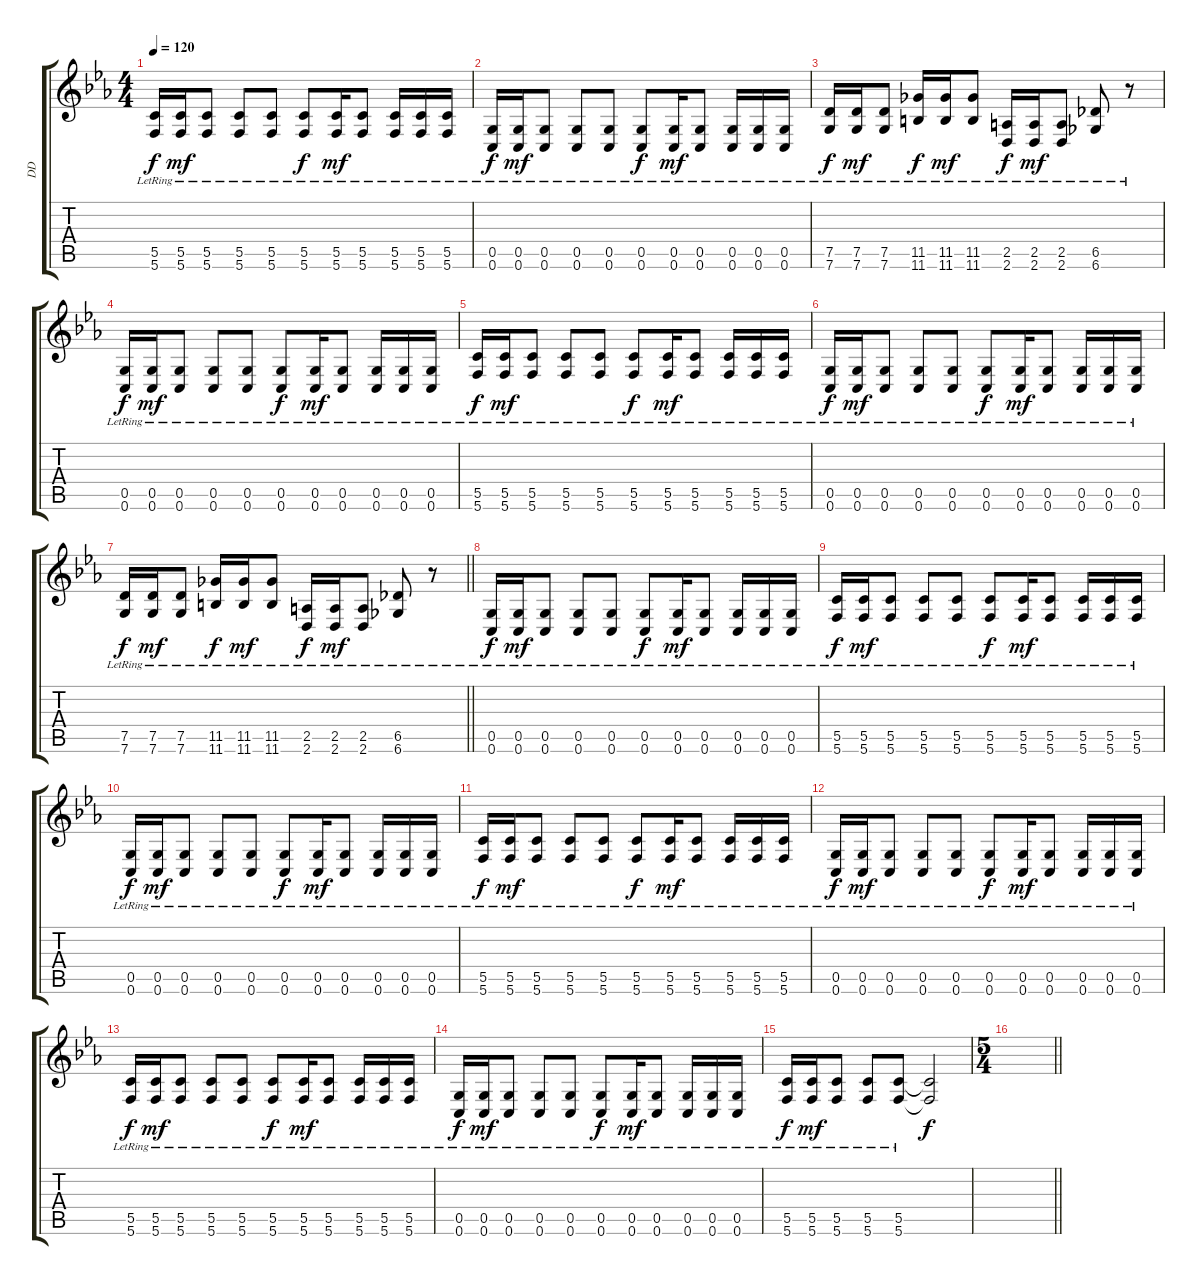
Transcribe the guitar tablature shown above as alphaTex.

\track ("DD" "DD") {instrument electricguitarjazz}
\staff {score tabs}
\tuning (D4 A3 F3 C3 G2 C2) {hide}
\ts (4 4)
\tempo 120
\clef g2
\ks cminor
(5.5{lr} 5.6{lr}).16{dy f} (5.5{lr} 5.6{lr}).16{dy mf} (5.5{lr} 5.6{lr}).8 (5.5{lr} 5.6{lr}).8 (5.5{lr} 5.6{lr}).8 (5.5{lr} 5.6{lr}).8{dy f} (5.5{lr} 5.6{lr}).16{dy mf} (5.5{lr} 5.6{lr}).8 (5.5{lr} 5.6{lr}).16 (5.5{lr} 5.6{lr}).16 (5.5{lr} 5.6{lr}).16 |
(0.5{lr} 0.6{lr}).16{dy f} (0.5{lr} 0.6{lr}).16{dy mf} (0.5{lr} 0.6{lr}).8 (0.5{lr} 0.6{lr}).8 (0.5{lr} 0.6{lr}).8 (0.5{lr} 0.6{lr}).8{dy f} (0.5{lr} 0.6{lr}).16{dy mf} (0.5{lr} 0.6{lr}).8 (0.5{lr} 0.6{lr}).16 (0.5{lr} 0.6{lr}).16 (0.5{lr} 0.6{lr}).16 |
(7.5{lr} 7.6{lr}).16{dy f} (7.5{lr} 7.6{lr}).16{dy mf} (7.5{lr} 7.6{lr}).8 (11.5{lr} 11.6{lr}).16{dy f} (11.5{lr} 11.6{lr}).16{dy mf} (11.5{lr} 11.6{lr}).8 (2.5{lr} 2.6{lr}).16{dy f} (2.5{lr} 2.6{lr}).16{dy mf} (2.5{lr} 2.6{lr}).8 (6.5{lr} 6.6{lr}).8 r.8 |
(0.5{lr} 0.6{lr}).16{dy f} (0.5{lr} 0.6{lr}).16{dy mf} (0.5{lr} 0.6{lr}).8 (0.5{lr} 0.6{lr}).8 (0.5{lr} 0.6{lr}).8 (0.5{lr} 0.6{lr}).8{dy f} (0.5{lr} 0.6{lr}).16{dy mf} (0.5{lr} 0.6{lr}).8 (0.5{lr} 0.6{lr}).16 (0.5{lr} 0.6{lr}).16 (0.5{lr} 0.6{lr}).16 |
(5.5{lr} 5.6{lr}).16{dy f} (5.5{lr} 5.6{lr}).16{dy mf} (5.5{lr} 5.6{lr}).8 (5.5{lr} 5.6{lr}).8 (5.5{lr} 5.6{lr}).8 (5.5{lr} 5.6{lr}).8{dy f} (5.5{lr} 5.6{lr}).16{dy mf} (5.5{lr} 5.6{lr}).8 (5.5{lr} 5.6{lr}).16 (5.5{lr} 5.6{lr}).16 (5.5{lr} 5.6{lr}).16 |
(0.5{lr} 0.6{lr}).16{dy f} (0.5{lr} 0.6{lr}).16{dy mf} (0.5{lr} 0.6{lr}).8 (0.5{lr} 0.6{lr}).8 (0.5{lr} 0.6{lr}).8 (0.5{lr} 0.6{lr}).8{dy f} (0.5{lr} 0.6{lr}).16{dy mf} (0.5{lr} 0.6{lr}).8 (0.5{lr} 0.6{lr}).16 (0.5{lr} 0.6{lr}).16 (0.5{lr} 0.6{lr}).16 |
\barLineRight lightlight
(7.5{lr} 7.6{lr}).16{dy f} (7.5{lr} 7.6{lr}).16{dy mf} (7.5{lr} 7.6{lr}).8 (11.5{lr} 11.6{lr}).16{dy f} (11.5{lr} 11.6{lr}).16{dy mf} (11.5{lr} 11.6{lr}).8 (2.5{lr} 2.6{lr}).16{dy f} (2.5{lr} 2.6{lr}).16{dy mf} (2.5{lr} 2.6{lr}).8 (6.5{lr} 6.6{lr}).8 r.8 |
\section ("" "")
(0.5{lr} 0.6{lr}).16{dy f} (0.5{lr} 0.6{lr}).16{dy mf} (0.5{lr} 0.6{lr}).8 (0.5{lr} 0.6{lr}).8 (0.5{lr} 0.6{lr}).8 (0.5{lr} 0.6{lr}).8{dy f} (0.5{lr} 0.6{lr}).16{dy mf} (0.5{lr} 0.6{lr}).8 (0.5{lr} 0.6{lr}).16 (0.5{lr} 0.6{lr}).16 (0.5{lr} 0.6{lr}).16 |
(5.5{lr} 5.6{lr}).16{dy f} (5.5{lr} 5.6{lr}).16{dy mf} (5.5{lr} 5.6{lr}).8 (5.5{lr} 5.6{lr}).8 (5.5{lr} 5.6{lr}).8 (5.5{lr} 5.6{lr}).8{dy f} (5.5{lr} 5.6{lr}).16{dy mf} (5.5{lr} 5.6{lr}).8 (5.5{lr} 5.6{lr}).16 (5.5{lr} 5.6{lr}).16 (5.5{lr} 5.6{lr}).16 |
(0.5{lr} 0.6{lr}).16{dy f} (0.5{lr} 0.6{lr}).16{dy mf} (0.5{lr} 0.6{lr}).8 (0.5{lr} 0.6{lr}).8 (0.5{lr} 0.6{lr}).8 (0.5{lr} 0.6{lr}).8{dy f} (0.5{lr} 0.6{lr}).16{dy mf} (0.5{lr} 0.6{lr}).8 (0.5{lr} 0.6{lr}).16 (0.5{lr} 0.6{lr}).16 (0.5{lr} 0.6{lr}).16 |
(5.5{lr} 5.6{lr}).16{dy f} (5.5{lr} 5.6{lr}).16{dy mf} (5.5{lr} 5.6{lr}).8 (5.5{lr} 5.6{lr}).8 (5.5{lr} 5.6{lr}).8 (5.5{lr} 5.6{lr}).8{dy f} (5.5{lr} 5.6{lr}).16{dy mf} (5.5{lr} 5.6{lr}).8 (5.5{lr} 5.6{lr}).16 (5.5{lr} 5.6{lr}).16 (5.5{lr} 5.6{lr}).16 |
(0.5{lr} 0.6{lr}).16{dy f} (0.5{lr} 0.6{lr}).16{dy mf} (0.5{lr} 0.6{lr}).8 (0.5{lr} 0.6{lr}).8 (0.5{lr} 0.6{lr}).8 (0.5{lr} 0.6{lr}).8{dy f} (0.5{lr} 0.6{lr}).16{dy mf} (0.5{lr} 0.6{lr}).8 (0.5{lr} 0.6{lr}).16 (0.5{lr} 0.6{lr}).16 (0.5{lr} 0.6{lr}).16 |
(5.5{lr} 5.6{lr}).16{dy f} (5.5{lr} 5.6{lr}).16{dy mf} (5.5{lr} 5.6{lr}).8 (5.5{lr} 5.6{lr}).8 (5.5{lr} 5.6{lr}).8 (5.5{lr} 5.6{lr}).8{dy f} (5.5{lr} 5.6{lr}).16{dy mf} (5.5{lr} 5.6{lr}).8 (5.5{lr} 5.6{lr}).16 (5.5{lr} 5.6{lr}).16 (5.5{lr} 5.6{lr}).16 |
(0.5{lr} 0.6{lr}).16{dy f} (0.5{lr} 0.6{lr}).16{dy mf} (0.5{lr} 0.6{lr}).8 (0.5{lr} 0.6{lr}).8 (0.5{lr} 0.6{lr}).8 (0.5{lr} 0.6{lr}).8{dy f} (0.5{lr} 0.6{lr}).16{dy mf} (0.5{lr} 0.6{lr}).8 (0.5{lr} 0.6{lr}).16 (0.5{lr} 0.6{lr}).16 (0.5{lr} 0.6{lr}).16 |
(5.5{lr} 5.6{lr}).16{dy f} (5.5{lr} 5.6{lr}).16{dy mf} (5.5{lr} 5.6{lr}).8 (5.5{lr} 5.6{lr}).8 (5.5{lr} 5.6{lr}).8 (5.5{t} 5.6{t}).2{dy f} |
\ts (5 4)
\barLineRight lightlight
